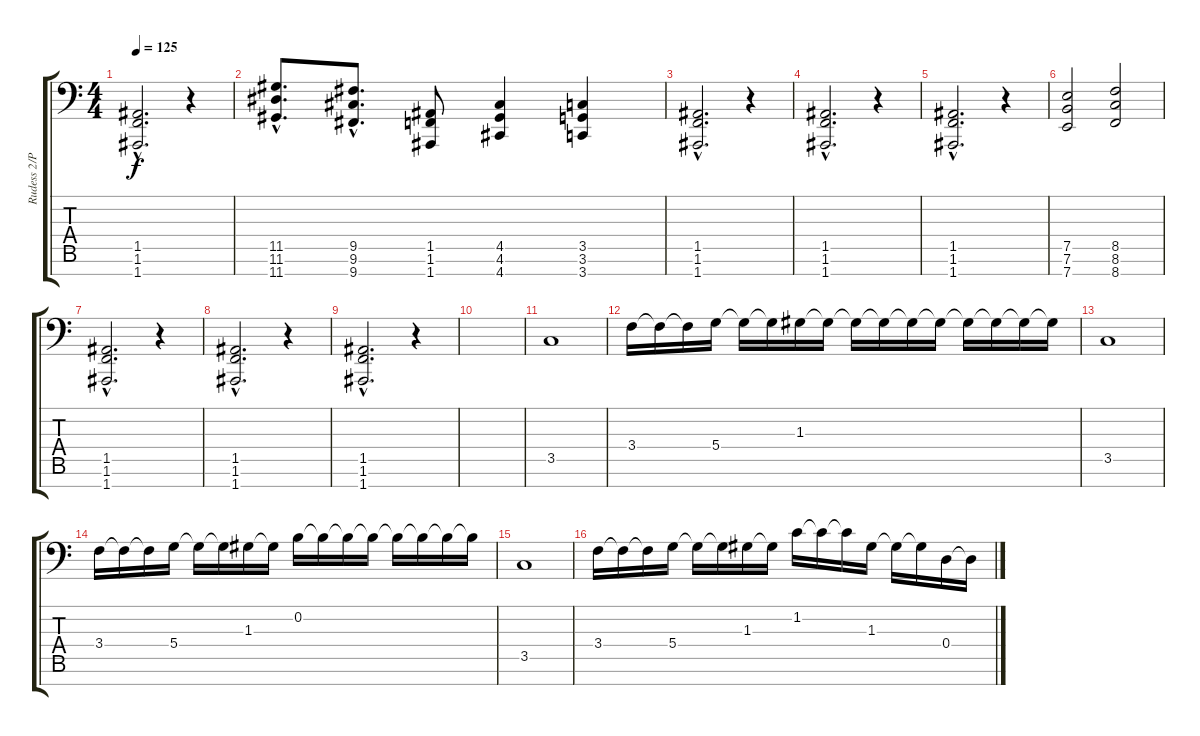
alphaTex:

\track ("Rudess 2/Petrucci fill-in" "Rudess 2/P") {instrument acousticgrandpiano}
\staff {score tabs}
\tuning (E4 B3 G3 D3 A2 E2 A1) {hide}
\ts (4 4)
\tempo 125
\clef f4
\ks c
(1.5{hac} 1.6{hac} 1.7{hac}).2{d dy f} r.4 |
(11.5{hac} 11.6{hac} 11.7{hac}).8{d} (9.5{hac} 9.6{hac} 9.7{hac}).8{d} (1.5 1.6 1.7).8 (4.5 4.6 4.7).4 (3.5 3.6 3.7).4 |
(1.5{hac} 1.6{hac} 1.7{hac}).2{d volume 15 instrument distortionguitar} r.4 |
(1.5{hac} 1.6{hac} 1.7{hac}).2{d} r.4 |
(1.5{hac} 1.6{hac} 1.7{hac}).2{d} r.4 |
(7.5 7.6 7.7).2{volume 10} (8.5 8.6 8.7).2 |
(1.5{hac} 1.6{hac} 1.7{hac}).2{d volume 15 instrument distortionguitar} r.4 |
(1.5{hac} 1.6{hac} 1.7{hac}).2{d} r.4 |
(1.5{hac} 1.6{hac} 1.7{hac}).2{d} r.4 |
|
3.5.1{instrument acousticgrandpiano} |
3.4.16 3.4{t}.16 3.4{t}.16 5.4.16 5.4{t}.16 5.4{t}.16 1.3.16 1.3{t}.16 1.3{t}.16 1.3{t}.16 1.3{t}.16 1.3{t}.16 1.3{t}.16 1.3{t}.16 1.3{t}.16 1.3{t}.16 |
3.5.1 |
3.4.16 3.4{t}.16 3.4{t}.16 5.4.16 5.4{t}.16 5.4{t}.16 1.3.16 1.3{t}.16 0.2.16 0.2{t}.16 0.2{t}.16 0.2{t}.16 0.2{t}.16 0.2{t}.16 0.2{t}.16 0.2{t}.16 |
3.5.1 |
3.4.16 3.4{t}.16 3.4{t}.16 5.4.16 5.4{t}.16 5.4{t}.16 1.3.16 1.3{t}.16 1.2.16 1.2{t}.16 1.2{t}.16 1.3.16 1.3{t}.16 1.3{t}.16 0.4.16 0.4{t}.16
